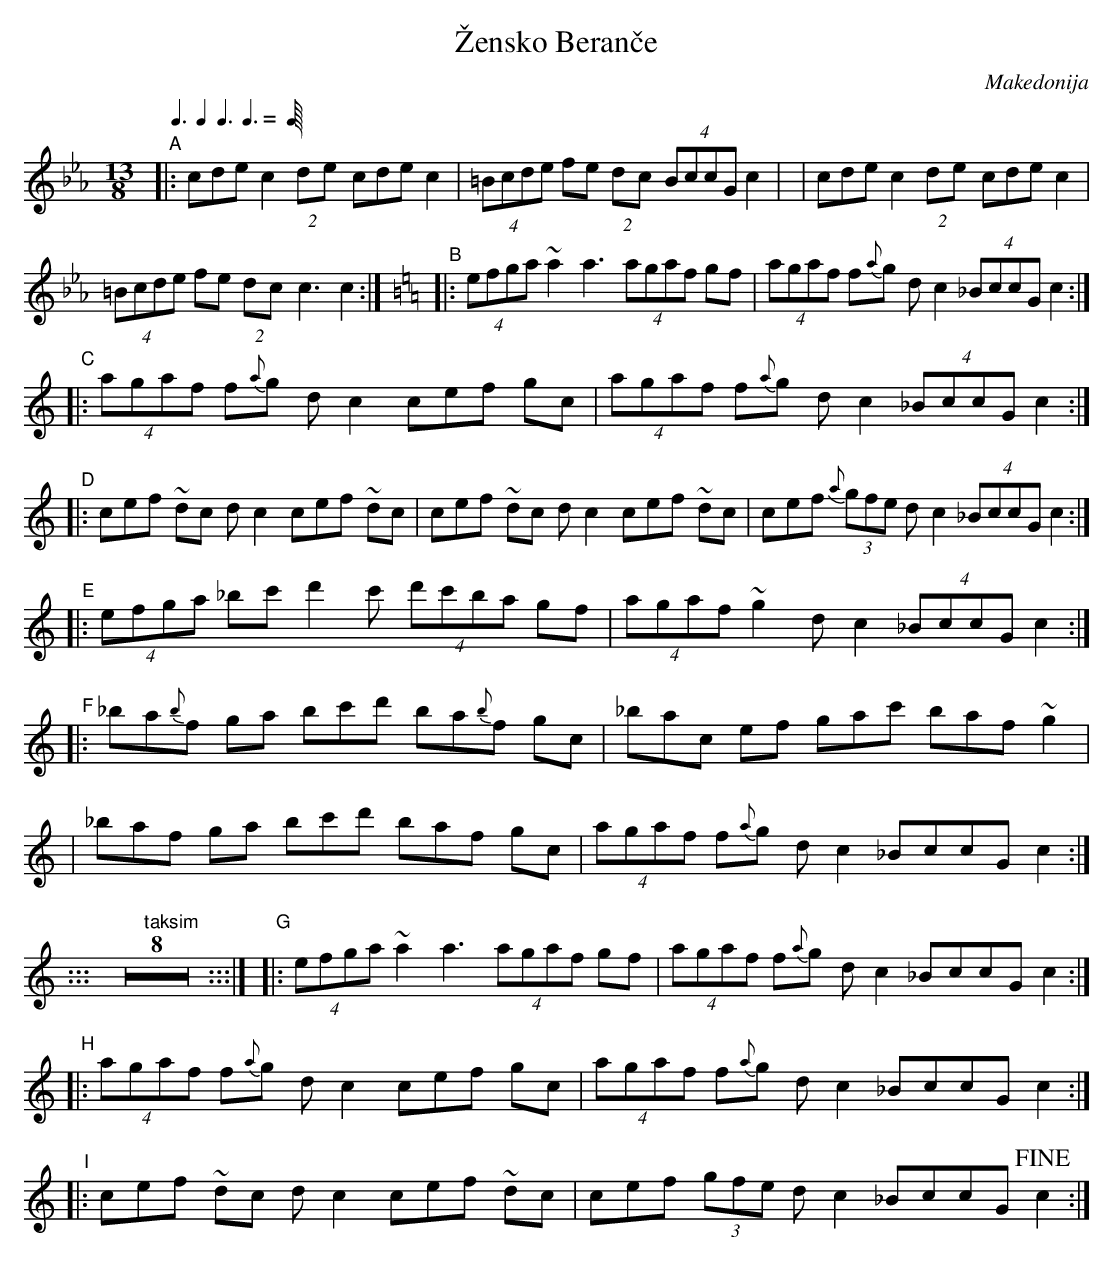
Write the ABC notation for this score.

X:1
T: \vZensko Beran\vce
O: Makedonija
Q: 3/8 2/8 3/8 3/8 2/8
M: 13/8
L: 1/8
K: Cm
"A"|: cde c2 (2de cde c2 | (4=Bcde fe (2dc (4BccG c2 |
   |  cde c2 (2de cde c2 | (4=Bcde fe (2dc c3 c2 :|[K:=B=e=A]
K: C
"B"|:(4efga ~a2 a3 (4agaf gf | (4agaf f{a}g dc2 (4_BccG c2 :|
"C"|:(4agaf f{a}g dc2 cef gc | (4agaf f{a}g dc2 (4_BccG c2 :|
"D"|: cef ~dc dc2 cef ~dc | cef ~dc dc2 cef ~dc | cef (3{a}gfe dc2 (4_BccG c2 :|
"E"|:(4efga _bc' d'2c' (4d'c'ba gf | (4agaf ~g2 dc2 (4_BccG c2 :|
"F"|:_ba{b}f ga bc'd' ba{b}f gc |_bac ef gac' baf ~g2 |
   | _baf ga bc'd' baf gc |(4agaf f{a}g dc2 _BccG c2 :|\
   |::: "taksim"Z8 :::|
"G"|:(4efga ~a2 a3 (4agaf gf |(4agaf f{a}g dc2 _BccG c2 :|
"H"|:(4agaf f{a}g dc2 cef gc |(4agaf f{a}g dc2 _BccG c2 :|
"I"|: cef ~dc dc2 cef ~dc | cef (3gfe dc2 _BccG !fine!c2 :|
